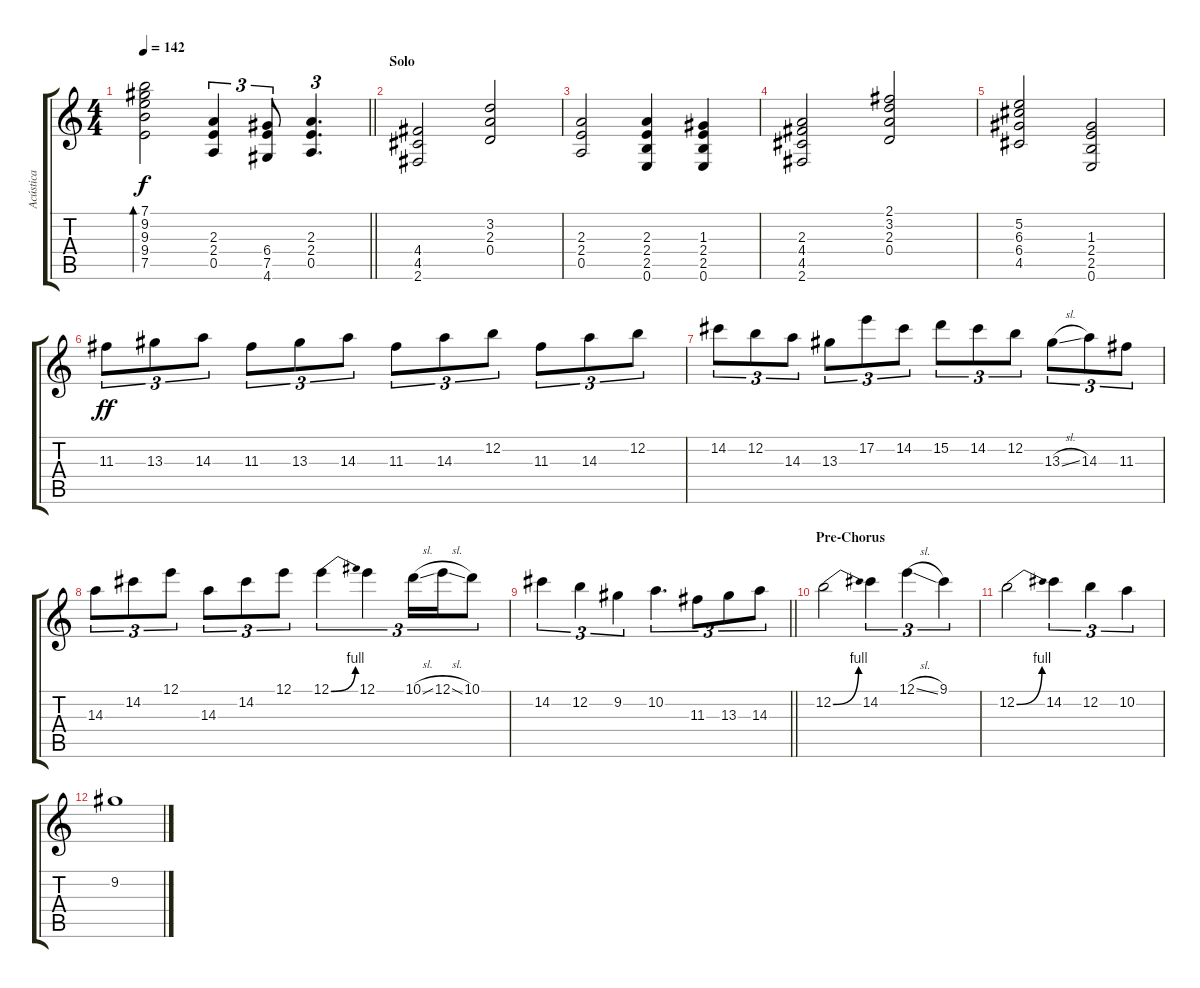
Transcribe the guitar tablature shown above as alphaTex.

\track ("Acústica" "Acústica") {instrument electricguitarclean}
\staff {score tabs}
\tuning (E4 B3 G3 D3 A2 E2) {hide}
\ts (4 4)
\tempo 142
\clef g2
\barLineRight lightlight
\ks c
(7.1 9.2 9.3 9.4 7.5).2{bd 120 dy f} (2.3 2.4 0.5).4{tu (3 2)} (6.4 7.5 4.6).8{tu (3 2)} (2.3 2.4 0.5).4{d tu (3 2)} |
\section ("" "Solo")
(4.4 4.5 2.6).2{volume 13 instrument overdrivenguitar} (3.2 2.3 0.4).2 |
(2.3 2.4 0.5).2 (2.3 2.4 2.5 0.6).4 (1.3 2.4 2.5 0.6).4 |
(2.3 4.4 4.5 2.6).2 (2.1 3.2 2.3 0.4).2 |
(5.2 6.3 6.4 4.5).2 (1.3 2.4 2.5 0.6).2 |
11.3.8{tu (3 2) dy ff} 13.3.8{tu (3 2)} 14.3.8{tu (3 2)} 11.3.8{tu (3 2)} 13.3.8{tu (3 2)} 14.3.8{tu (3 2)} 11.3.8{tu (3 2)} 14.3.8{tu (3 2)} 12.2.8{tu (3 2)} 11.3.8{tu (3 2)} 14.3.8{tu (3 2)} 12.2.8{tu (3 2)} |
14.2.8{tu (3 2)} 12.2.8{tu (3 2)} 14.3.8{tu (3 2)} 13.3.8{tu (3 2)} 17.2.8{tu (3 2)} 14.2.8{tu (3 2)} 15.2.8{tu (3 2)} 14.2.8{tu (3 2)} 12.2.8{tu (3 2)} 13.3{sl}.8{tu (3 2)} 14.3.8{tu (3 2)} 11.3.8{tu (3 2)} |
14.3.8{tu (3 2)} 14.2.8{tu (3 2)} 12.1.8{tu (3 2)} 14.3.8{tu (3 2)} 14.2.8{tu (3 2)} 12.1.8{tu (3 2)} 12.1{be (bend 0 0 60 4)}.4{tu (3 2)} 12.1.4{tu (3 2)} 10.1{sl}.16{tu (3 2)} 12.1{sl}.16{tu (3 2)} 10.1.8{tu (3 2)} |
\barLineRight lightlight
14.2.4{tu (3 2)} 12.2.4{tu (3 2)} 9.2.4{tu (3 2)} 10.2.4{d tu (3 2)} 11.3.8{tu (3 2)} 13.3.8{tu (3 2)} 14.3.8{tu (3 2)} |
\section ("" "Pre-Chorus")
12.2{be (bend 0 0 60 4)}.2 14.2.4{tu (3 2)} 12.1{sl}.4{tu (3 2)} 9.1.4{tu (3 2)} |
12.2{be (bend 0 0 60 4)}.2 14.2.4{tu (3 2)} 12.2.4{tu (3 2)} 10.2.4{tu (3 2)} |
9.2.1{volume 7}
